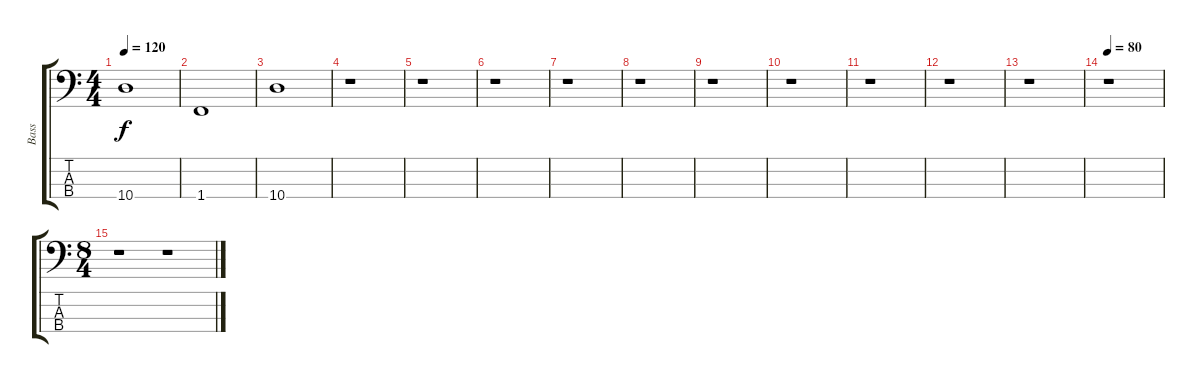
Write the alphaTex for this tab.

\track ("Bass" "Bass") {instrument electricbasspick}
\staff {score tabs}
\tuning (G2 D2 A1 E1) {hide}
\ts (4 4)
\tempo 120
\clef f4
\ks c
10.4.1{dy f} |
1.4.1 |
10.4.1 |
r.1 |
r.1 |
r.1 |
r.1 |
r.1 |
r.1 |
r.1 |
r.1 |
r.1 |
r.1 |
\tempo 80
r.1 |
\ts (8 4)
r.1 r.1
